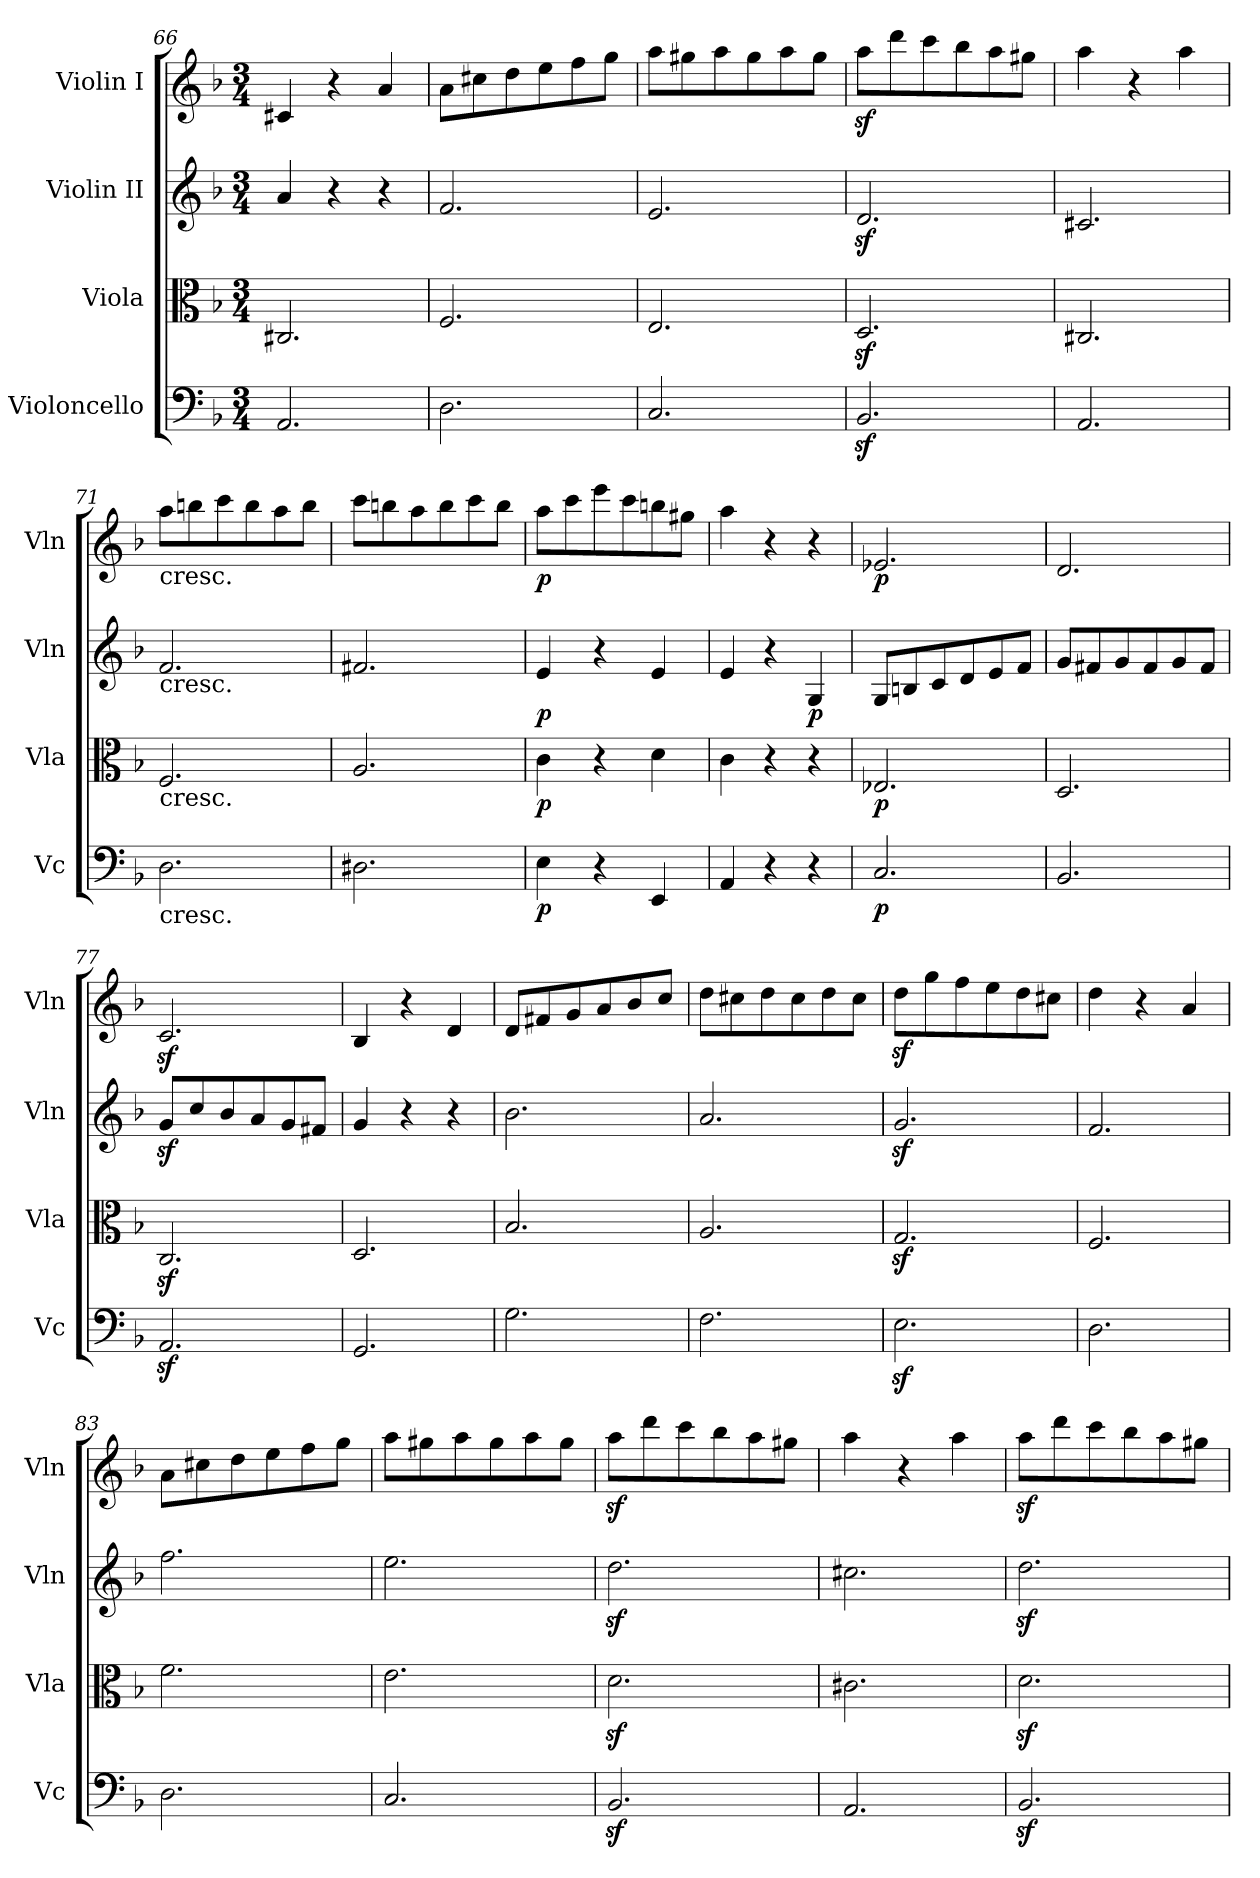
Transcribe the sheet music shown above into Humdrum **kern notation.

**kern	**dynam	**kern	**dynam	**kern	**dynam	**kern	**dynam
*part4	*part4	*part3	*part3	*part2	*part2	*part1	*part1
*staff4	*staff4	*staff3	*staff3	*staff2	*staff2	*staff1	*staff1
*I"Violoncello	*	*I"Viola	*	*I"Violin II	*	*I"Violin I	*
*I'Vc	*	*I'Vla	*	*I'Vln	*	*I'Vln	*
*clefF4	*	*clefC3	*	*clefG2	*	*clefG2	*
*k[b-]	*	*k[b-]	*	*k[b-]	*	*k[b-]	*
*M3/4	*	*M3/4	*	*M3/4	*	*M3/4	*
=66	=66	=66	=66	=66	=66	=66	=66
2.AA/	.	2.C#X/	.	4a/	.	4c#X/	.
.	.	.	.	4r	.	4r	.
.	.	.	.	4r	.	4a/	.
=67	=67	=67	=67	=67	=67	=67	=67
2.D\	.	2.F/	.	2.f/	.	8a\L	.
.	.	.	.	.	.	8cc#X\	.
.	.	.	.	.	.	8dd\	.
.	.	.	.	.	.	8ee\	.
.	.	.	.	.	.	8ff\	.
.	.	.	.	.	.	8gg\J	.
=68	=68	=68	=68	=68	=68	=68	=68
2.C/	.	2.E/	.	2.e/	.	8aa\L	.
.	.	.	.	.	.	8gg#X\	.
.	.	.	.	.	.	8aa\	.
.	.	.	.	.	.	8gg#\	.
.	.	.	.	.	.	8aa\	.
.	.	.	.	.	.	8gg#\J	.
=69	=69	=69	=69	=69	=69	=69	=69
2.BB-z</	.	2.Dz</	.	2.dz</	.	8aaz<\L	.
.	.	.	.	.	.	8ddd\	.
.	.	.	.	.	.	8ccc\	.
.	.	.	.	.	.	8bb-\	.
.	.	.	.	.	.	8aa\	.
.	.	.	.	.	.	8gg#X\J	.
=70	=70	=70	=70	=70	=70	=70	=70
2.AA/	.	2.C#X/	.	2.c#X/	.	4aa\	.
.	.	.	.	.	.	4r	.
.	.	.	.	.	.	4aa\	.
=71	=71	=71	=71	=71	=71	=71	=71
!	!	!	!	!	!	!LO:TX:b:t=cresc.	!
!	!	!	!	!LO:TX:b:t=cresc.	!	!	!
!	!	!LO:TX:b:t=cresc.	!	!	!	!	!
!LO:TX:b:t=cresc.	!	!	!	!	!	!	!
2.D\	.	2.F/	.	2.f/	.	8aa\L	.
.	.	.	.	.	.	8bbn\	.
.	.	.	.	.	.	8ccc\	.
.	.	.	.	.	.	8bb\	.
.	.	.	.	.	.	8aa\	.
.	.	.	.	.	.	8bb\J	.
=72	=72	=72	=72	=72	=72	=72	=72
2.D#X\	.	2.A/	.	2.f#X/	.	8ccc\L	.
.	.	.	.	.	.	8bbn\	.
.	.	.	.	.	.	8aa\	.
.	.	.	.	.	.	8bb\	.
.	.	.	.	.	.	8ccc\	.
.	.	.	.	.	.	8bb\J	.
=73	=73	=73	=73	=73	=73	=73	=73
!	!LO:DY:b	!	!LO:DY:b	!	!LO:DY:b	!	!LO:DY:b
4E\	p	4c\	p	4e/	p	8aa\L	p
.	.	.	.	.	.	8ccc\	.
4r	.	4r	.	4r	.	8eee\	.
.	.	.	.	.	.	8ccc\	.
4EE/	.	4d\	.	4e/	.	8bbn\	.
.	.	.	.	.	.	8gg#X\J	.
=74	=74	=74	=74	=74	=74	=74	=74
4AA/	.	4c\	.	4e/	.	4aa\	.
4r	.	4r	.	4r	.	4r	.
!	!	!	!	!	!LO:DY:b	!	!
4r	.	4r	.	4G/	p	4r	.
=75	=75	=75	=75	=75	=75	=75	=75
!	!LO:DY:b	!	!LO:DY:b	!	!	!	!LO:DY:b
2.C/	p	2.E-X/	p	8G/L	.	2.e-X/	p
.	.	.	.	8Bn/	.	.	.
.	.	.	.	8c/	.	.	.
.	.	.	.	8d/	.	.	.
.	.	.	.	8e/	.	.	.
.	.	.	.	8f/J	.	.	.
=76	=76	=76	=76	=76	=76	=76	=76
2.BB-/	.	2.D/	.	8g/L	.	2.d/	.
.	.	.	.	8f#X/	.	.	.
.	.	.	.	8g/	.	.	.
.	.	.	.	8f#/	.	.	.
.	.	.	.	8g/	.	.	.
.	.	.	.	8f#/J	.	.	.
=77	=77	=77	=77	=77	=77	=77	=77
2.AAz</	.	2.Cz</	.	8gz</L	.	2.cz</	.
.	.	.	.	8cc/	.	.	.
.	.	.	.	8b-/	.	.	.
.	.	.	.	8a/	.	.	.
.	.	.	.	8g/	.	.	.
.	.	.	.	8f#X/J	.	.	.
=78	=78	=78	=78	=78	=78	=78	=78
2.GG/	.	2.D/	.	4g/	.	4B-/	.
.	.	.	.	4r	.	4r	.
.	.	.	.	4r	.	4d/	.
=79	=79	=79	=79	=79	=79	=79	=79
2.G\	.	2.B-/	.	2.b-\	.	8d/L	.
.	.	.	.	.	.	8f#X/	.
.	.	.	.	.	.	8g/	.
.	.	.	.	.	.	8a/	.
.	.	.	.	.	.	8b-/	.
.	.	.	.	.	.	8cc/J	.
=80	=80	=80	=80	=80	=80	=80	=80
2.F\	.	2.A/	.	2.a/	.	8dd\L	.
.	.	.	.	.	.	8cc#X\	.
.	.	.	.	.	.	8dd\	.
.	.	.	.	.	.	8cc#\	.
.	.	.	.	.	.	8dd\	.
.	.	.	.	.	.	8cc#\J	.
=81	=81	=81	=81	=81	=81	=81	=81
2.Ez<\	.	2.Gz</	.	2.gz</	.	8ddz<\L	.
.	.	.	.	.	.	8gg\	.
.	.	.	.	.	.	8ff\	.
.	.	.	.	.	.	8ee\	.
.	.	.	.	.	.	8dd\	.
.	.	.	.	.	.	8cc#X\J	.
=82	=82	=82	=82	=82	=82	=82	=82
2.D\	.	2.F/	.	2.f/	.	4dd\	.
.	.	.	.	.	.	4r	.
.	.	.	.	.	.	4a/	.
=83	=83	=83	=83	=83	=83	=83	=83
2.D\	.	2.f\	.	2.ff\	.	8a\L	.
.	.	.	.	.	.	8cc#X\	.
.	.	.	.	.	.	8dd\	.
.	.	.	.	.	.	8ee\	.
.	.	.	.	.	.	8ff\	.
.	.	.	.	.	.	8gg\J	.
=84	=84	=84	=84	=84	=84	=84	=84
2.C/	.	2.e\	.	2.ee\	.	8aa\L	.
.	.	.	.	.	.	8gg#X\	.
.	.	.	.	.	.	8aa\	.
.	.	.	.	.	.	8gg#\	.
.	.	.	.	.	.	8aa\	.
.	.	.	.	.	.	8gg#\J	.
=85	=85	=85	=85	=85	=85	=85	=85
2.BB-z</	.	2.dz<\	.	2.ddz<\	.	8aaz<\L	.
.	.	.	.	.	.	8ddd\	.
.	.	.	.	.	.	8ccc\	.
.	.	.	.	.	.	8bb-\	.
.	.	.	.	.	.	8aa\	.
.	.	.	.	.	.	8gg#X\J	.
=86	=86	=86	=86	=86	=86	=86	=86
2.AA/	.	2.c#X\	.	2.cc#X\	.	4aa\	.
.	.	.	.	.	.	4r	.
.	.	.	.	.	.	4aa\	.
=87	=87	=87	=87	=87	=87	=87	=87
2.BB-z</	.	2.dz<\	.	2.ddz<\	.	8aaz<\L	.
.	.	.	.	.	.	8ddd\	.
.	.	.	.	.	.	8ccc\	.
.	.	.	.	.	.	8bb-\	.
.	.	.	.	.	.	8aa\	.
.	.	.	.	.	.	8gg#X\J	.
=	=	=	=	=	=	=	=
*-	*-	*-	*-	*-	*-	*-	*-
